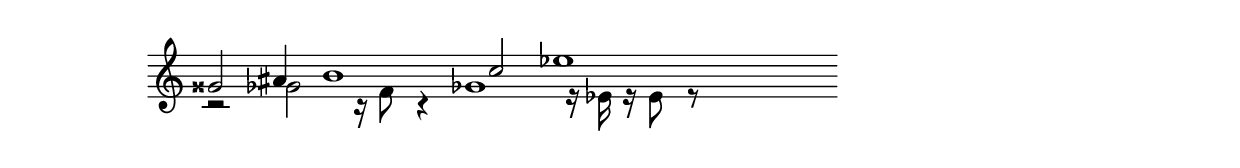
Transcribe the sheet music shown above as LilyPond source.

\version "2.18.2"
\language "english"

\header {
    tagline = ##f
}

\layout {}

\paper {}

\score {
    \new Staff
    \with
    {
        \remove Time_signature_engraver
        \remove Bar_engraver
    }
    {
        <<
            \context Voice = "mala voice"
            {
                \voiceOne
                gss'2
                as'4
                b'1
                c''2
                ef''1
            }
            \context Voice = "vela voice"
            {
                \voiceTwo
                r2
                gf'2
                r16
                f'8
                r4
                gf'1
                r16
                ef'16
                r16
                ef'8
                r8
            }
        >>
    }
}